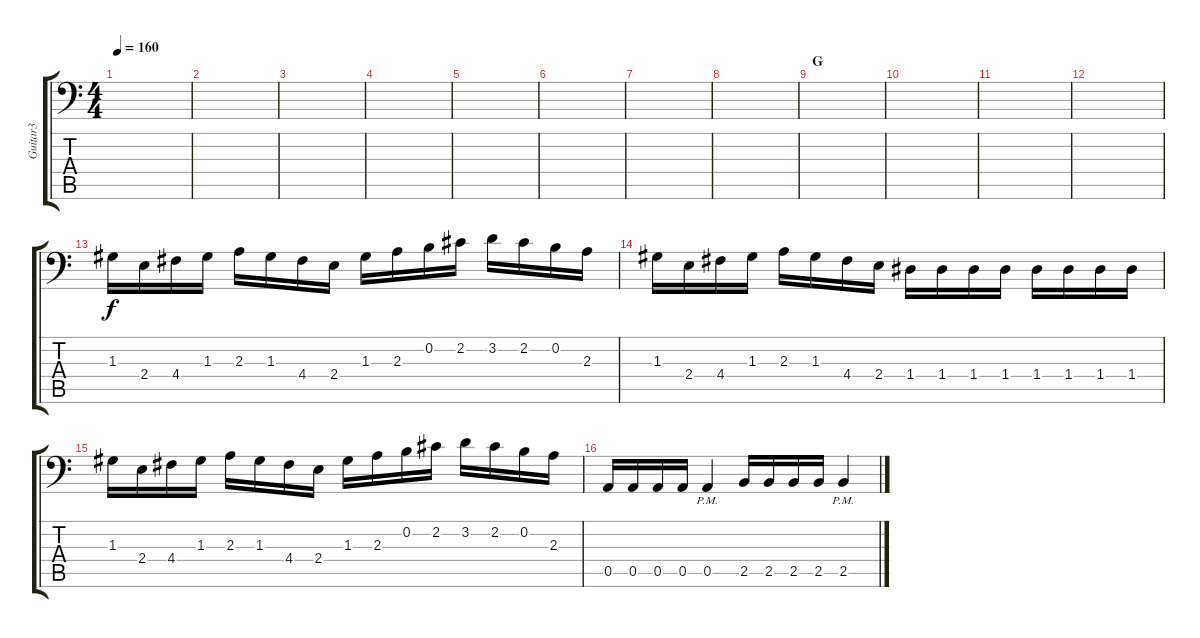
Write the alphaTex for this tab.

\track ("Guitar3" "Guitar3") {instrument distortionguitar}
\staff {score tabs}
\tuning (E3 B2 G2 D2 A1 D1) {hide}
\ts (4 4)
\tempo 160
\clef f4
\ks c
|
|
|
|
|
|
|
|
\section ("" "G")
|
|
|
|
1.3.16 2.4.16 4.4.16 1.3.16 2.3.16 1.3.16 4.4.16 2.4.16 1.3.16 2.3.16 0.2.16 2.2.16 3.2.16 2.2.16 0.2.16 2.3.16 |
1.3.16 2.4.16 4.4.16 1.3.16 2.3.16 1.3.16 4.4.16 2.4.16 1.4.16 1.4.16 1.4.16 1.4.16 1.4.16 1.4.16 1.4.16 1.4.16 |
1.3.16 2.4.16 4.4.16 1.3.16 2.3.16 1.3.16 4.4.16 2.4.16 1.3.16 2.3.16 0.2.16 2.2.16 3.2.16 2.2.16 0.2.16 2.3.16 |
0.5.16 0.5.16 0.5.16 0.5.16 0.5{pm}.4 2.5.16 2.5.16 2.5.16 2.5.16 2.5{pm}.4
